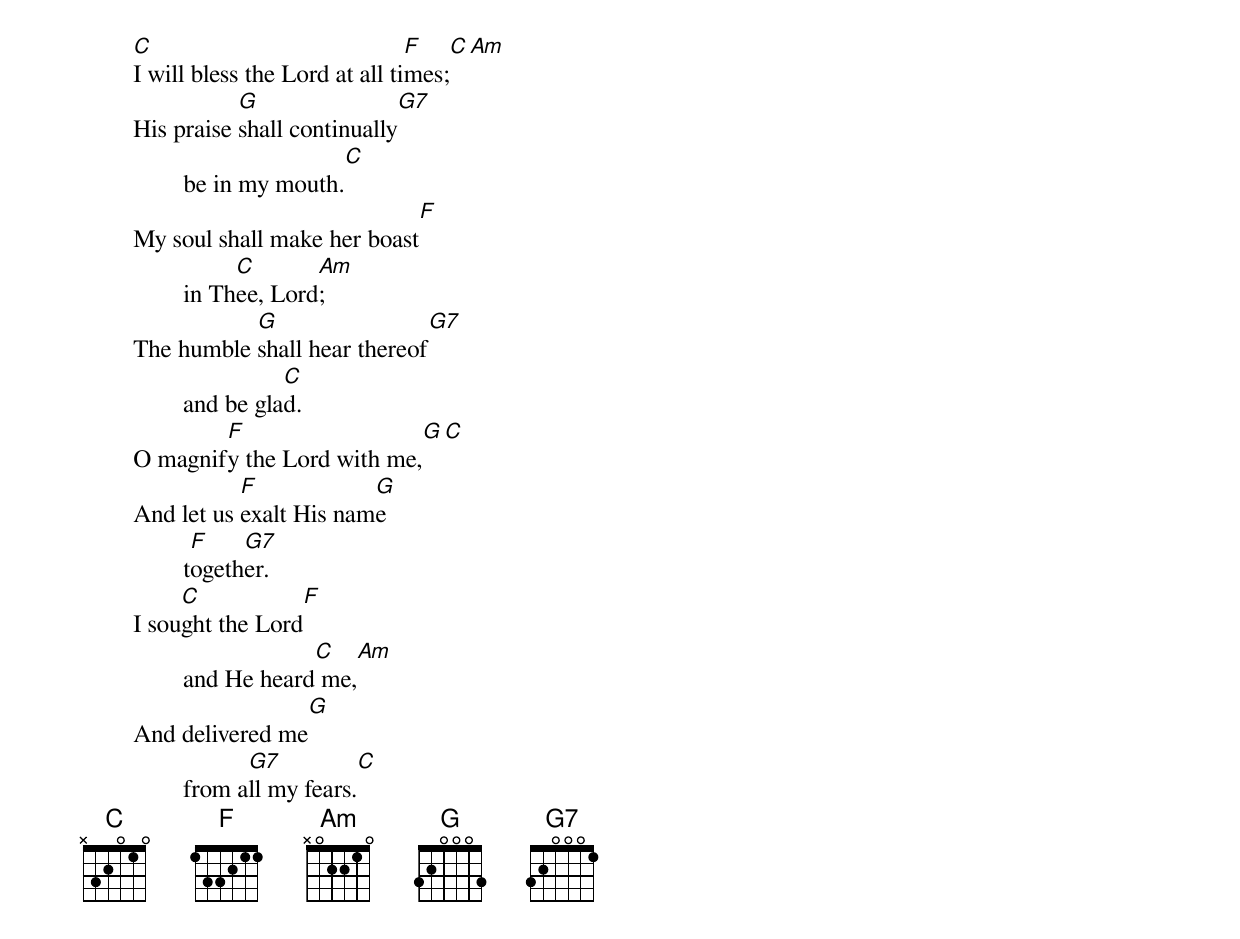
	C                              F           C   Am
	I will bless the Lord at all times;
	           G                         G7
	His praise shall continually
	                        C
		be in my mouth.
	                               F
	My soul shall make her boast
	             C       Am
		in Thee, Lord;
	           G                        G7
	The humble shall hear thereof
                          C
		and be glad.
	        F                      G                   C
	O magnify the Lord with me,
	           F            G
	And let us exalt His name
	         F    G7
		together.
	     C                   F
	I sought the Lord
	                    C       Am
		and He heard me,
	                G
	And delivered me
	              G7           C
		from all my fears.
